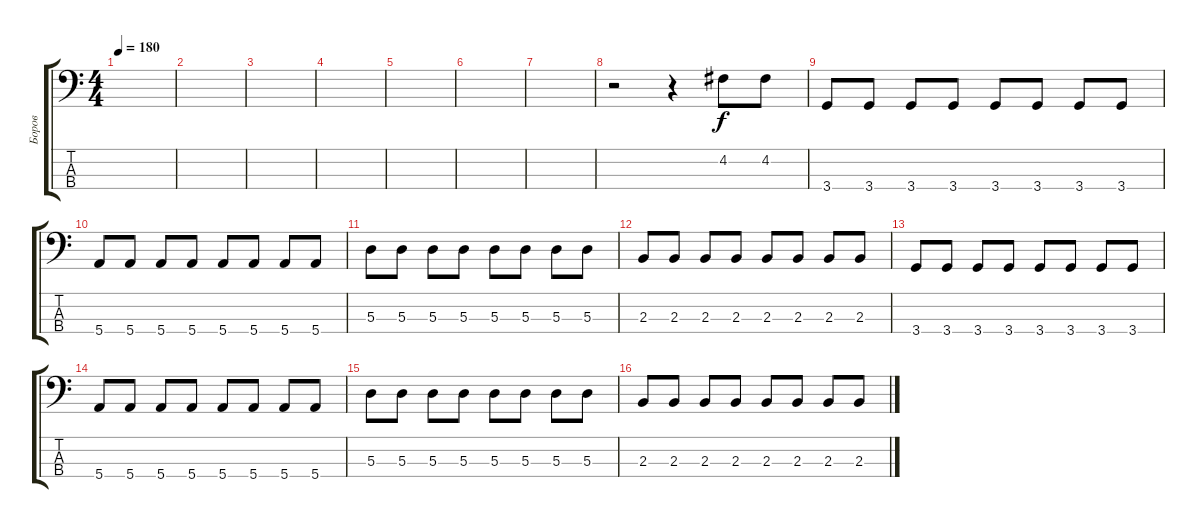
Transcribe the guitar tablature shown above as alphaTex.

\track ("Боров" "Боров") {instrument electricbasspick}
\staff {score tabs}
\tuning (G2 D2 A1 E1) {hide}
\ts (4 4)
\tempo 180
\clef f4
\ks c
|
|
|
|
|
|
|
r.2 r.4 4.2.8 4.2.8 |
3.4.8 3.4.8 3.4.8 3.4.8 3.4.8 3.4.8 3.4.8 3.4.8 |
5.4.8 5.4.8 5.4.8 5.4.8 5.4.8 5.4.8 5.4.8 5.4.8 |
5.3.8 5.3.8 5.3.8 5.3.8 5.3.8 5.3.8 5.3.8 5.3.8 |
2.3.8 2.3.8 2.3.8 2.3.8 2.3.8 2.3.8 2.3.8 2.3.8 |
3.4.8 3.4.8 3.4.8 3.4.8 3.4.8 3.4.8 3.4.8 3.4.8 |
5.4.8 5.4.8 5.4.8 5.4.8 5.4.8 5.4.8 5.4.8 5.4.8 |
5.3.8 5.3.8 5.3.8 5.3.8 5.3.8 5.3.8 5.3.8 5.3.8 |
2.3.8 2.3.8 2.3.8 2.3.8 2.3.8 2.3.8 2.3.8 2.3.8
